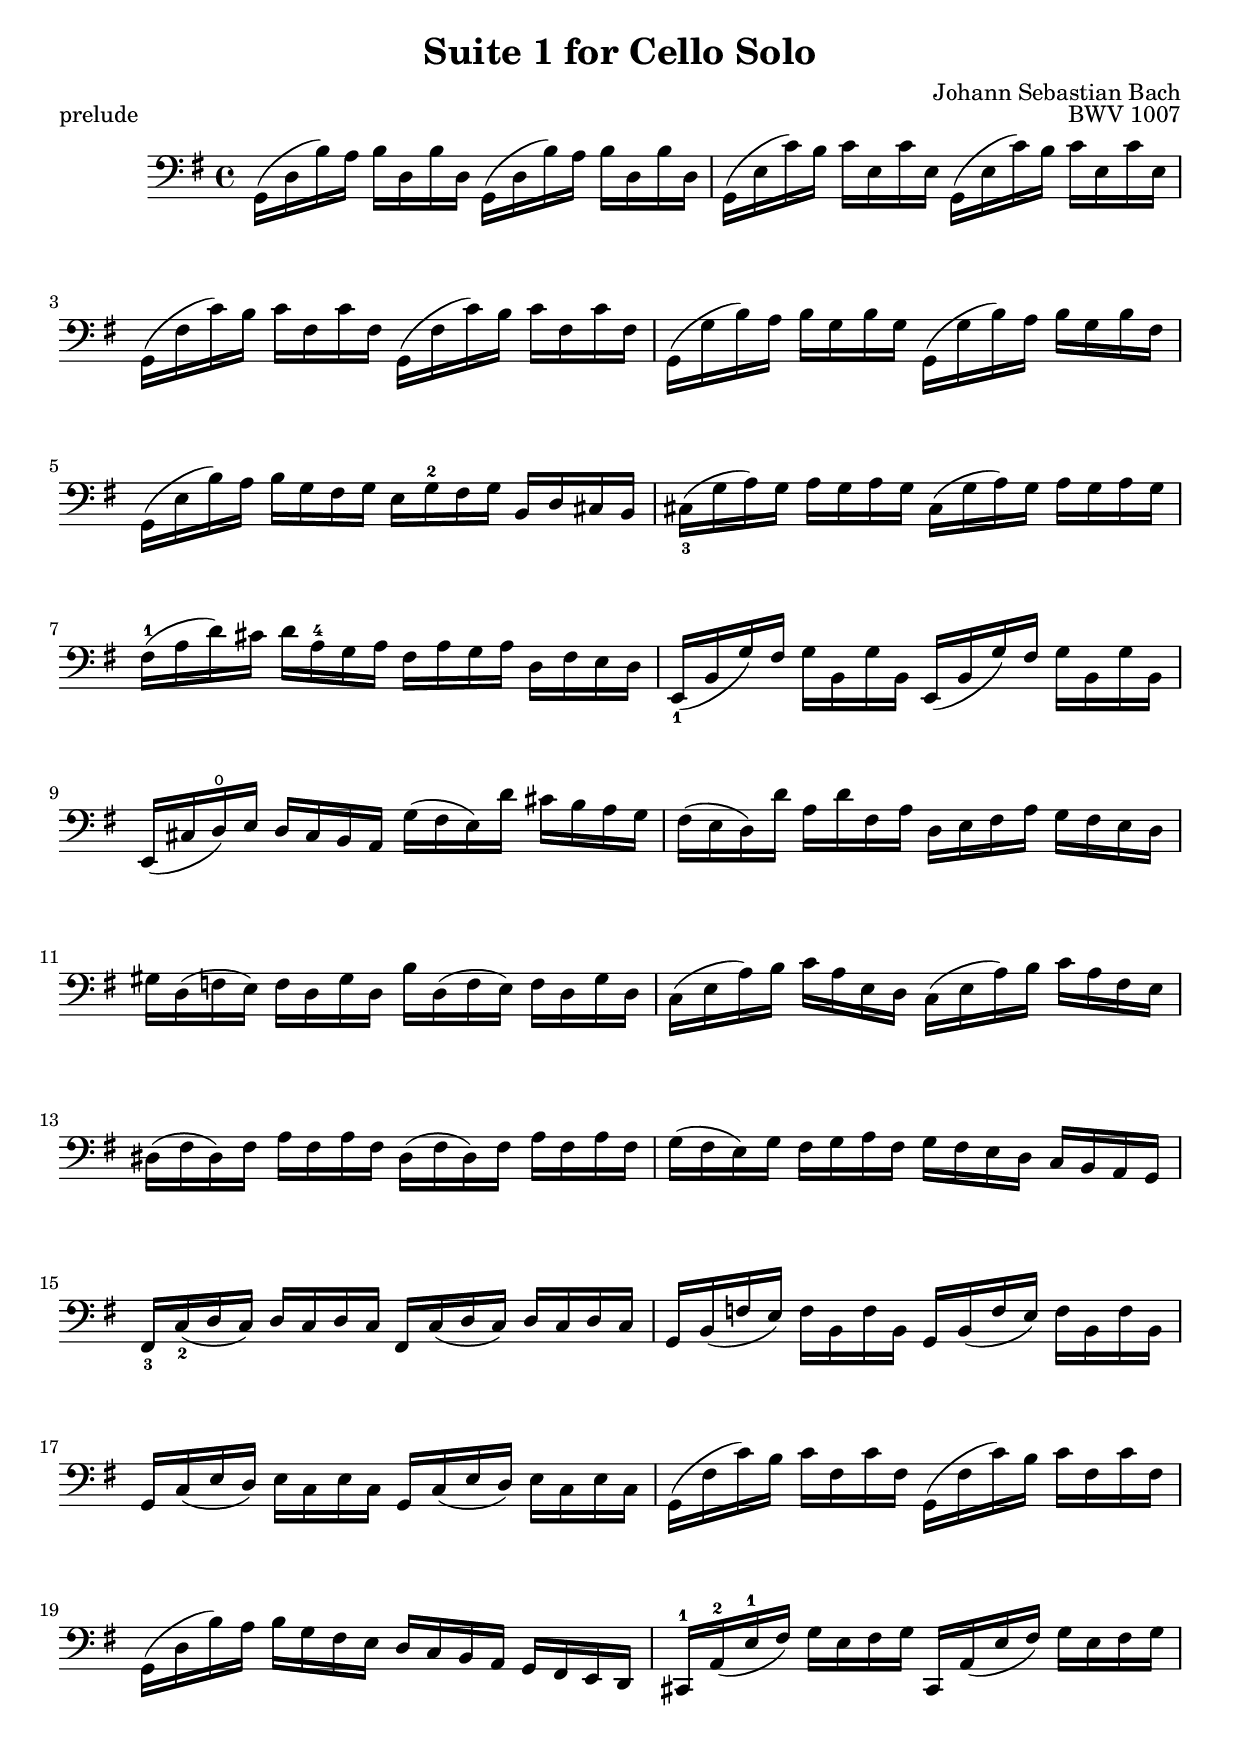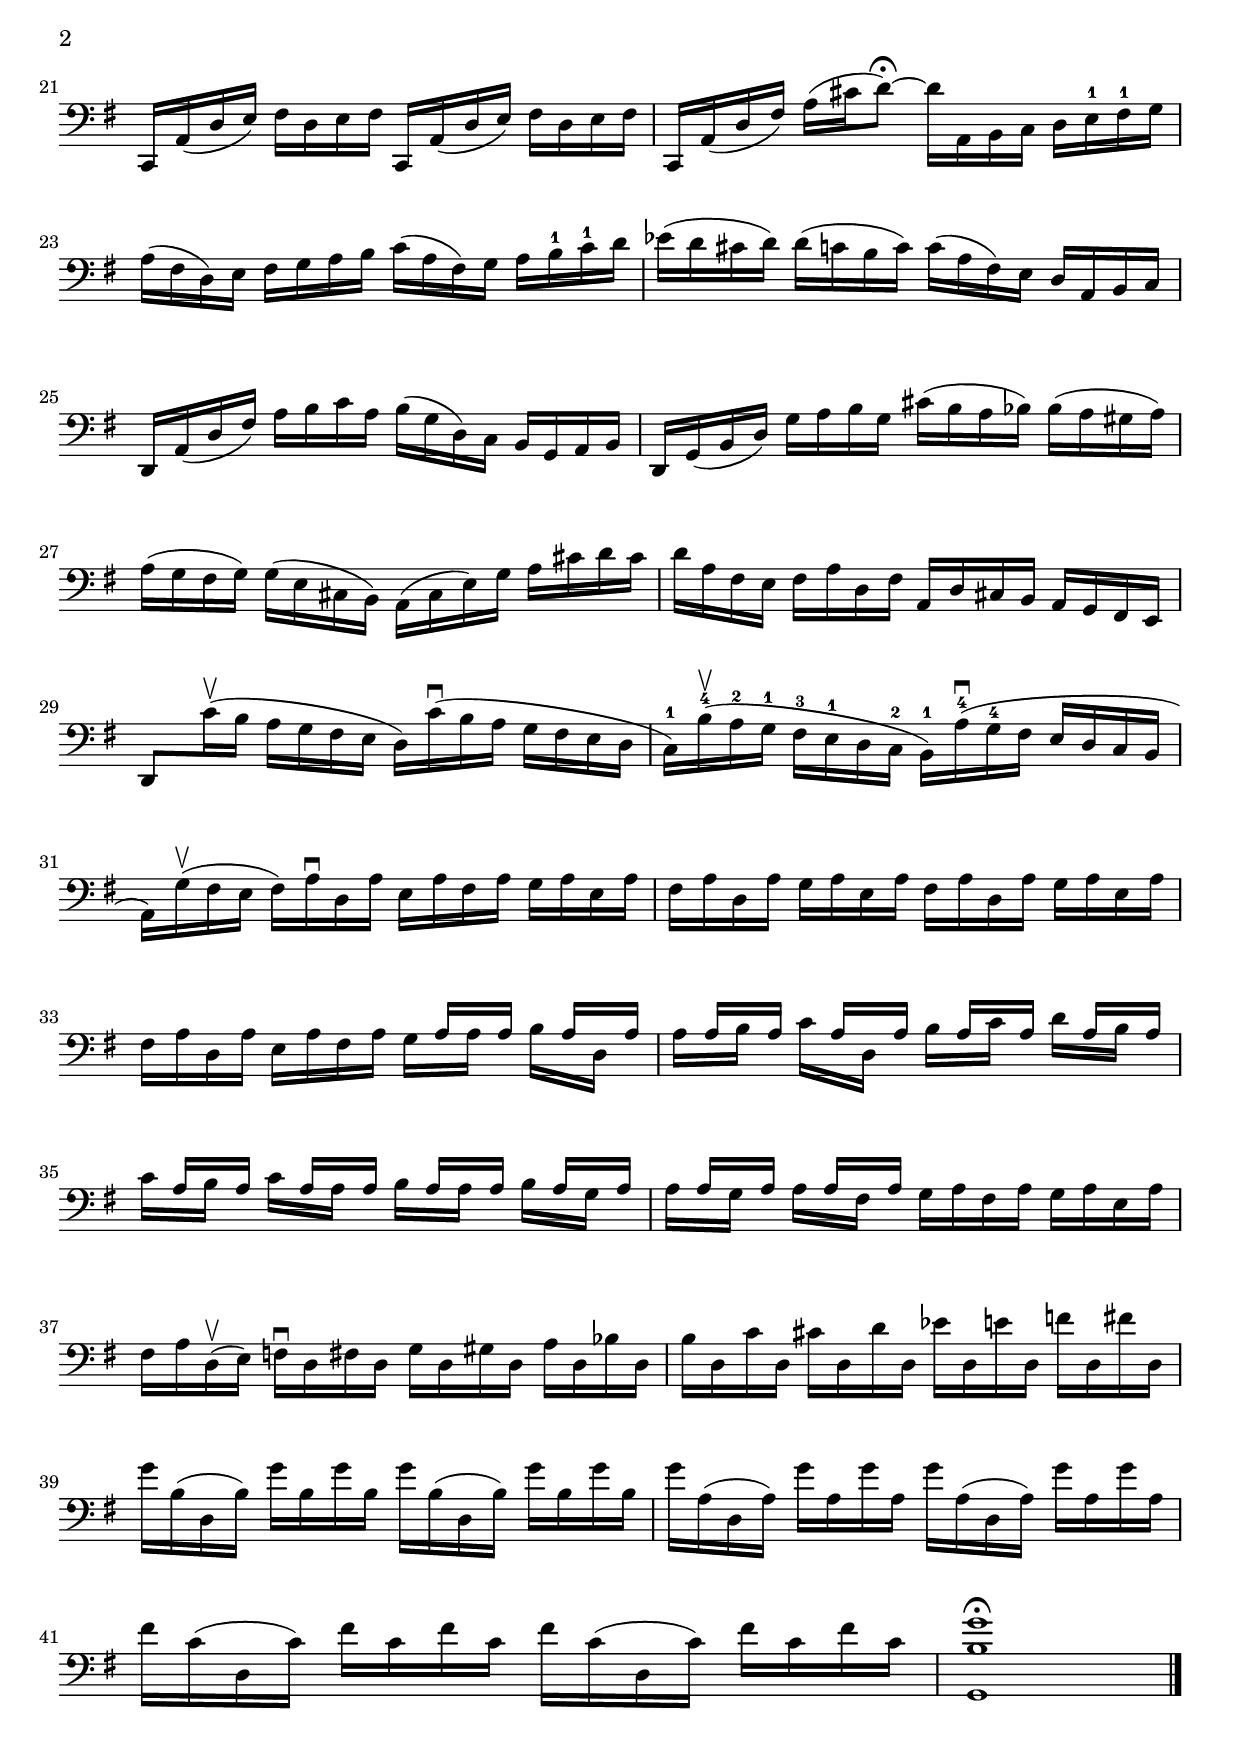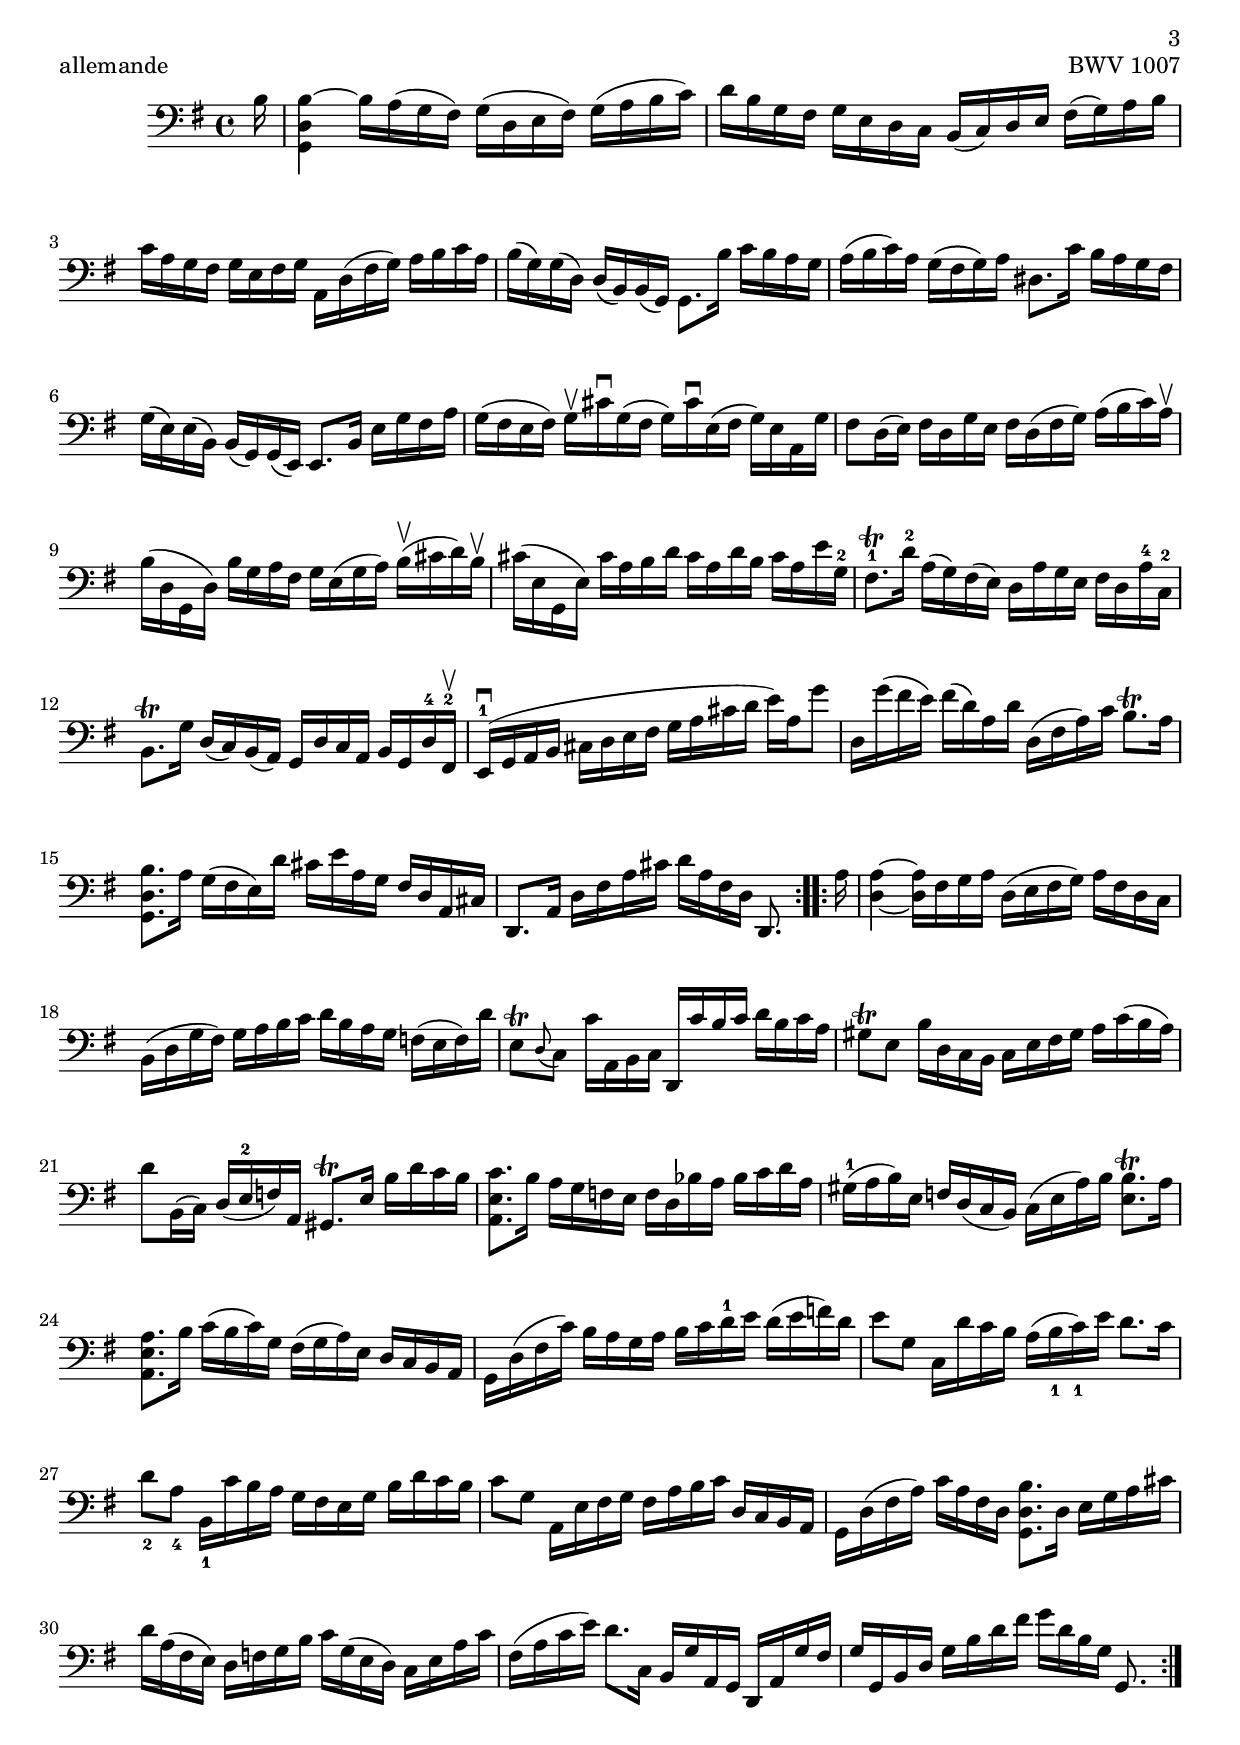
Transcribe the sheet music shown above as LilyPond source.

\version "2.18.2"

\header {
  title = "Suite 1 for Cello Solo"
  %% instrument = "Cello"
  composer = "Johann Sebastian Bach"
  opus = "BWV 1007"
}

\version "2.18.2"

\version "2.18.2"

fngrBelow =  \set fingeringOrientations = #'(down)


prelude = \context Staff \relative c {

  \time 4/4
  \key g \major
  \set Staff.midiInstrument = "cello"

  g16( d' b') a b d, b' d, g,( d' b') a b d, b' d, |
  g,(e' c') b c e, c' e, g,(e' c') b c e, c' e, |
  g,( fis' c') b c fis, c' fis, g,( fis' c') b c fis, c' fis, |
  g,( g' b) a b g b g g,( g' b) a b g b fis |
  \barNumberCheck #5
  g,( e' b') a b g fis g e g-2 fis g b, d cis b |
  \fngrBelow <cis-3>( g' a) g a g a g cis,( g' a) g a g a g |
  fis-1( a d) cis d a-4 g a fis a g a d, fis e d |
  \fngrBelow <e,-1>( b' g') fis g b, g' b, e,( b' g') fis g b, g' b, |
  e,( cis' d^\open) e d cis b a g'( fis e) d' cis b a g |
  \barNumberCheck #10
  fis( e d) d' a d fis, a d, e fis a g fis e d |
  gis d( f e) f d gis d b' d,( f e) f d gis d |
  c( e a) b c a e d c( e a) b c a fis e |
  dis( fis dis) fis a fis a fis dis( fis dis) fis a fis a fis |
  g( fis e) g fis g a fis g fis e d c b a g |
  \barNumberCheck #15
  \fngrBelow <fis-3> \fngrBelow <c'-2>( d c) d c d c fis, c'( d c) d c d c |
  g b( f' e) f b, f' b, g b( f' e) f b, f' b, |
  g c( e d) e c e c g c( e d) e c e c |
  g( fis' c') b c fis, c' fis, g,( fis' c') b c fis, c' fis, |
  g,( d' b') a b g fis e d c b a g fis e d |
  \barNumberCheck #20
  cis-1 a'-2( e'-1 fis) g e fis g cis,, a'( e' fis) g e fis g |
  c,, a'( d e) fis d e fis c, a'( d e) fis d e fis |
  c, a'( d fis) a( cis d8~\fermata) d16 a, b c d e-1 fis-1 g |
  a( fis d) e fis g a b c( a fis) g a b-1 c-1 d |
  ees( d cis d) d( c b c) c( a fis) e d a b c |
  \barNumberCheck #25
  d, a'( d fis) a b c a b( g d) c b g a b |
  d, g( b d) g a b g cis( b a bes) bes( a gis a) |
  a( g fis g) g( e cis b) a( cis e) g a cis d cis |
  d a fis e fis a d, fis a, d cis b a g fis e |
  \override Beam.auto-knee-gap = #3
  d8 c''16\upbow( b a g fis e d) c'\downbow( b a g fis e d |
  \barNumberCheck #30
  \override Beam.auto-knee-gap = #5.5 % TODO: can we reset this without specifying gap?
  c-1) b'\upbow-4( a-2 g-1 fis-3 e-1 d c-2 b-1) a'\downbow-4( g-4 fis e d c b |
  a) g'\upbow( fis e fis) a\downbow d, a' e a fis a g a e a |
  fis a d, a' g a e a fis a d, a' g a e a |
  fis a d, a' e a fis a <<{s a[ s a] s a[ s a]}
                          \\ {g[ s a] s b[ s d,] s}>> |
  <<{s a'[ s a] s a[ s a] s a[ s a] s a[ s a]}
    \\ {a[ s b] s c[ s d,] s b'[ s c] s d[ s b] s}>> |
  \barNumberCheck #35
  <<{s a[ s a] s a[ s a] s a[ s a] s a[ s a]}
    \\ {c[ s b] s c[ s a] s b[ s a] s b[ s g] s}>> |
  <<{s a[ s a] s a[ s a]} \\ {a[ s g] s a[ s fis] s}>> g a fis a g a e a |
  fis a d,\upbow( e) f\downbow d fis d g d gis d a' d, bes' d, |
  b' d, c' d, cis' d, d' d, ees' d, e' d, f' d, fis' d, |
  g' b,( d, b') g' b, g' b, g' b,( d, b') g' b, g' b, |
  \barNumberCheck #40
  g' a,( d, a') g' a, g' a, g' a,( d, a') g' a, g' a, |
  fis' c( d, c') fis c fis c fis c( d, c') fis c fis c |
  <g, b' g'>1\fermata | \bar "|."
}

\version "2.18.2"

\version "2.18.2"

fngrBelow =  \set fingeringOrientations = #'(down)


allemande = \context Staff \relative c {

  \time 4/4
  \key g \major
  \set Staff.midiInstrument = "cello"

  \partial 16 b'16 |
  <b d, g,>4~ b16 a( g fis) g( d e fis) g( a b c) | % 1
  d b g fis g e d c b( c) d e fis( g) a b | % fix the direction of the notes
  c a g fis g e fis g a, d( fis g) a b c a | % 3
  b( g) g( d) d( b) b( g) g8. b'16 c b a g | % fix directions and add fingerings
  a( b c) a g( fis g) a dis,8. c'16 b a g fis | % 5
  g( e) e( b) b( g) g( e) e8. b'16 e g fis a | % 6
  g( fis e fis) g\upbow cis\downbow g( fis g) cis\downbow e,( fis g) e a, g' | % 7
  fis8 d16( e) fis d g e fis d( fis g) a( b c) a\upbow | % 8
  b( d, g, d') b' g a fis g e( g a) b\upbow( cis d) b\upbow | % 9
  cis( e, g, e') cis' a b d cis a d b cis a e' g,-2 | % 10
  fis8.-1\trill d'16-2 a( g) fis( e) d a' g e fis d a'-4 c,-2 | % 11
  b8.\trill g'16 d( c) b( a) g d' c a b g d'-4 fis,-2\upbow | % 12
  e-1\downbow( g a b cis d e fis g a cis d e) a, g'8 | % 13
  d,16 g'( fis e) fis( d) a d d,( fis a) c b8.\trill a16 | % 14
  <g, d' b'>8. a'16 g( fis e) d' cis e a, g fis d a cis | % 15
  d,8. a'16 d fis a cis d a fis d d,8. \bar ":..:" a''16 | % 16
  <d, a'>4~ <d a'>16 fis g a d,( e fis g) a fis d c | % 17
  b( d g fis) g a b c d b a g f( e f) d' | % 18
  e,8\trill \appoggiatura d8 c c'16 a,b c d, c'' b c d b c a | % 19
  gis8\trill e b'16 d, c b c e fis gis a c( b a) | % 20
  d8 b,16( c) d( e-2 f) a, gis8.\trill e'16 b'd c b | % 21
  <a, e' c'>8. b'16 a g f e f d bes' a bes c d a | % 22
  gis-1( a b) e, f d( c b) c( e a) b <e, b'>8.\trill a16 | % 23
  <a, e' a>8. b'16 c( b c) g fis( g a) e d c b a | % 24
  g d'( fis c') b a g a b c d-1 e d( e f) d | % 25
  e8 g, c,16 d' c b a( \fngrBelow <b-1> \fngrBelow <c-1>) e d8. c16 | % 26
  \fngrBelow <d-2>8 \fngrBelow <a-4> \fngrBelow <b,-1>16 c'b a g fis e g b d c b | % 27
  c8 g a,16 e' fis g fis a b c d, c b a | % 28
  g d'( fis a) c a fis d <g, d' b'>8. d'16 e g a cis | % 29
  d a( fis e) d f g b c g( e d) c e a c | % 30
  fis,( a c e) d8. c,16 b g' a, g d a' g' fis | % 31
  g g, b d g b d fis g d b g g,8. s16 \bar ":|."
}


\book {
  \score {
    {
      \clef "bass"
      <<
        \new Voice { % inject break line every 2 bars ...
          \repeat unfold 21 {
            s1 \noBreak s1 \break
          }
        }
        \new Voice { % and break page in specific place.
          s1 * 20 \pageBreak
          s1 * 22 \pageBreak
        }
        \new Voice {\prelude}
      >>
    }
    \header { piece = "prelude"}
    \layout {}
    %% uncomment the following line to generate midi.
    %% \midi {}
  }

  \score {
    {
      \clef "bass"
      <<
        \new Voice { % breaks
          s16 \noBreak s1 \noBreak s1 \break
          \repeat unfold 10 {
            s1 \noBreak s1 \noBreak s1 \break
          }
          \pageBreak
        }
        \new Voice {\allemande}
      >>
    }
    \header { piece = "allemande"}
    \layout {}
    %% uncomment the following line to generate midi.
    %% \midi {}
  }
}
